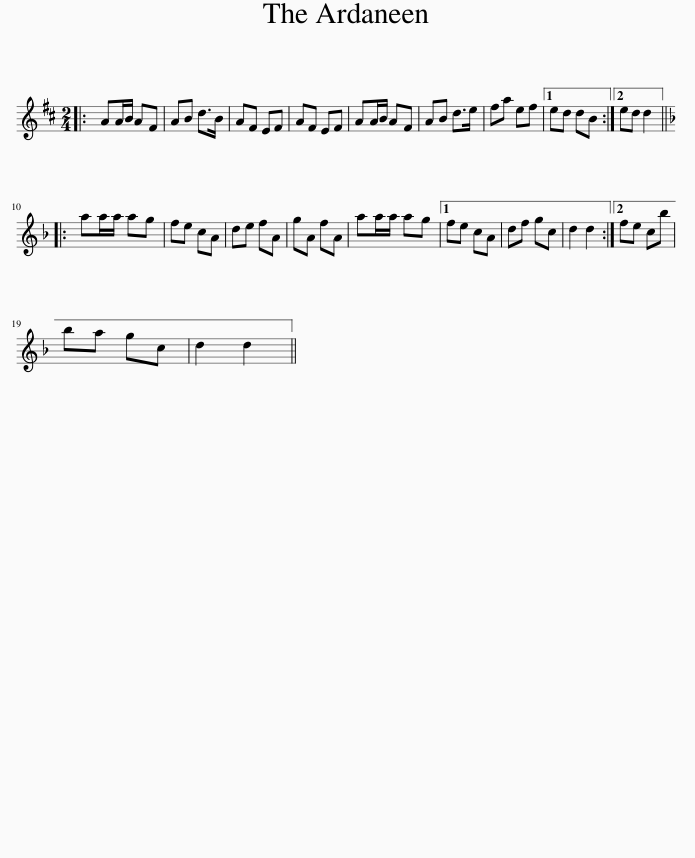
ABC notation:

X:1
L:1/8
M:2/4
I:linebreak $
K:D
V:1 treble
V:1
|: AA/B/ AF | AB d>B | AF EF | AF EF | AA/B/ AF | %5
 AB d>e | fa ef |1 ed dB :|2 ed d2 |:$[K:Dmin] aa/a/ ag | %10
 fe cA | de fA | gA fA | aa/a/ ag |1 fe cA | %15
 df gc | d2 d2 :|2 fe cb |$ ba gc | d2 d2 || %20
